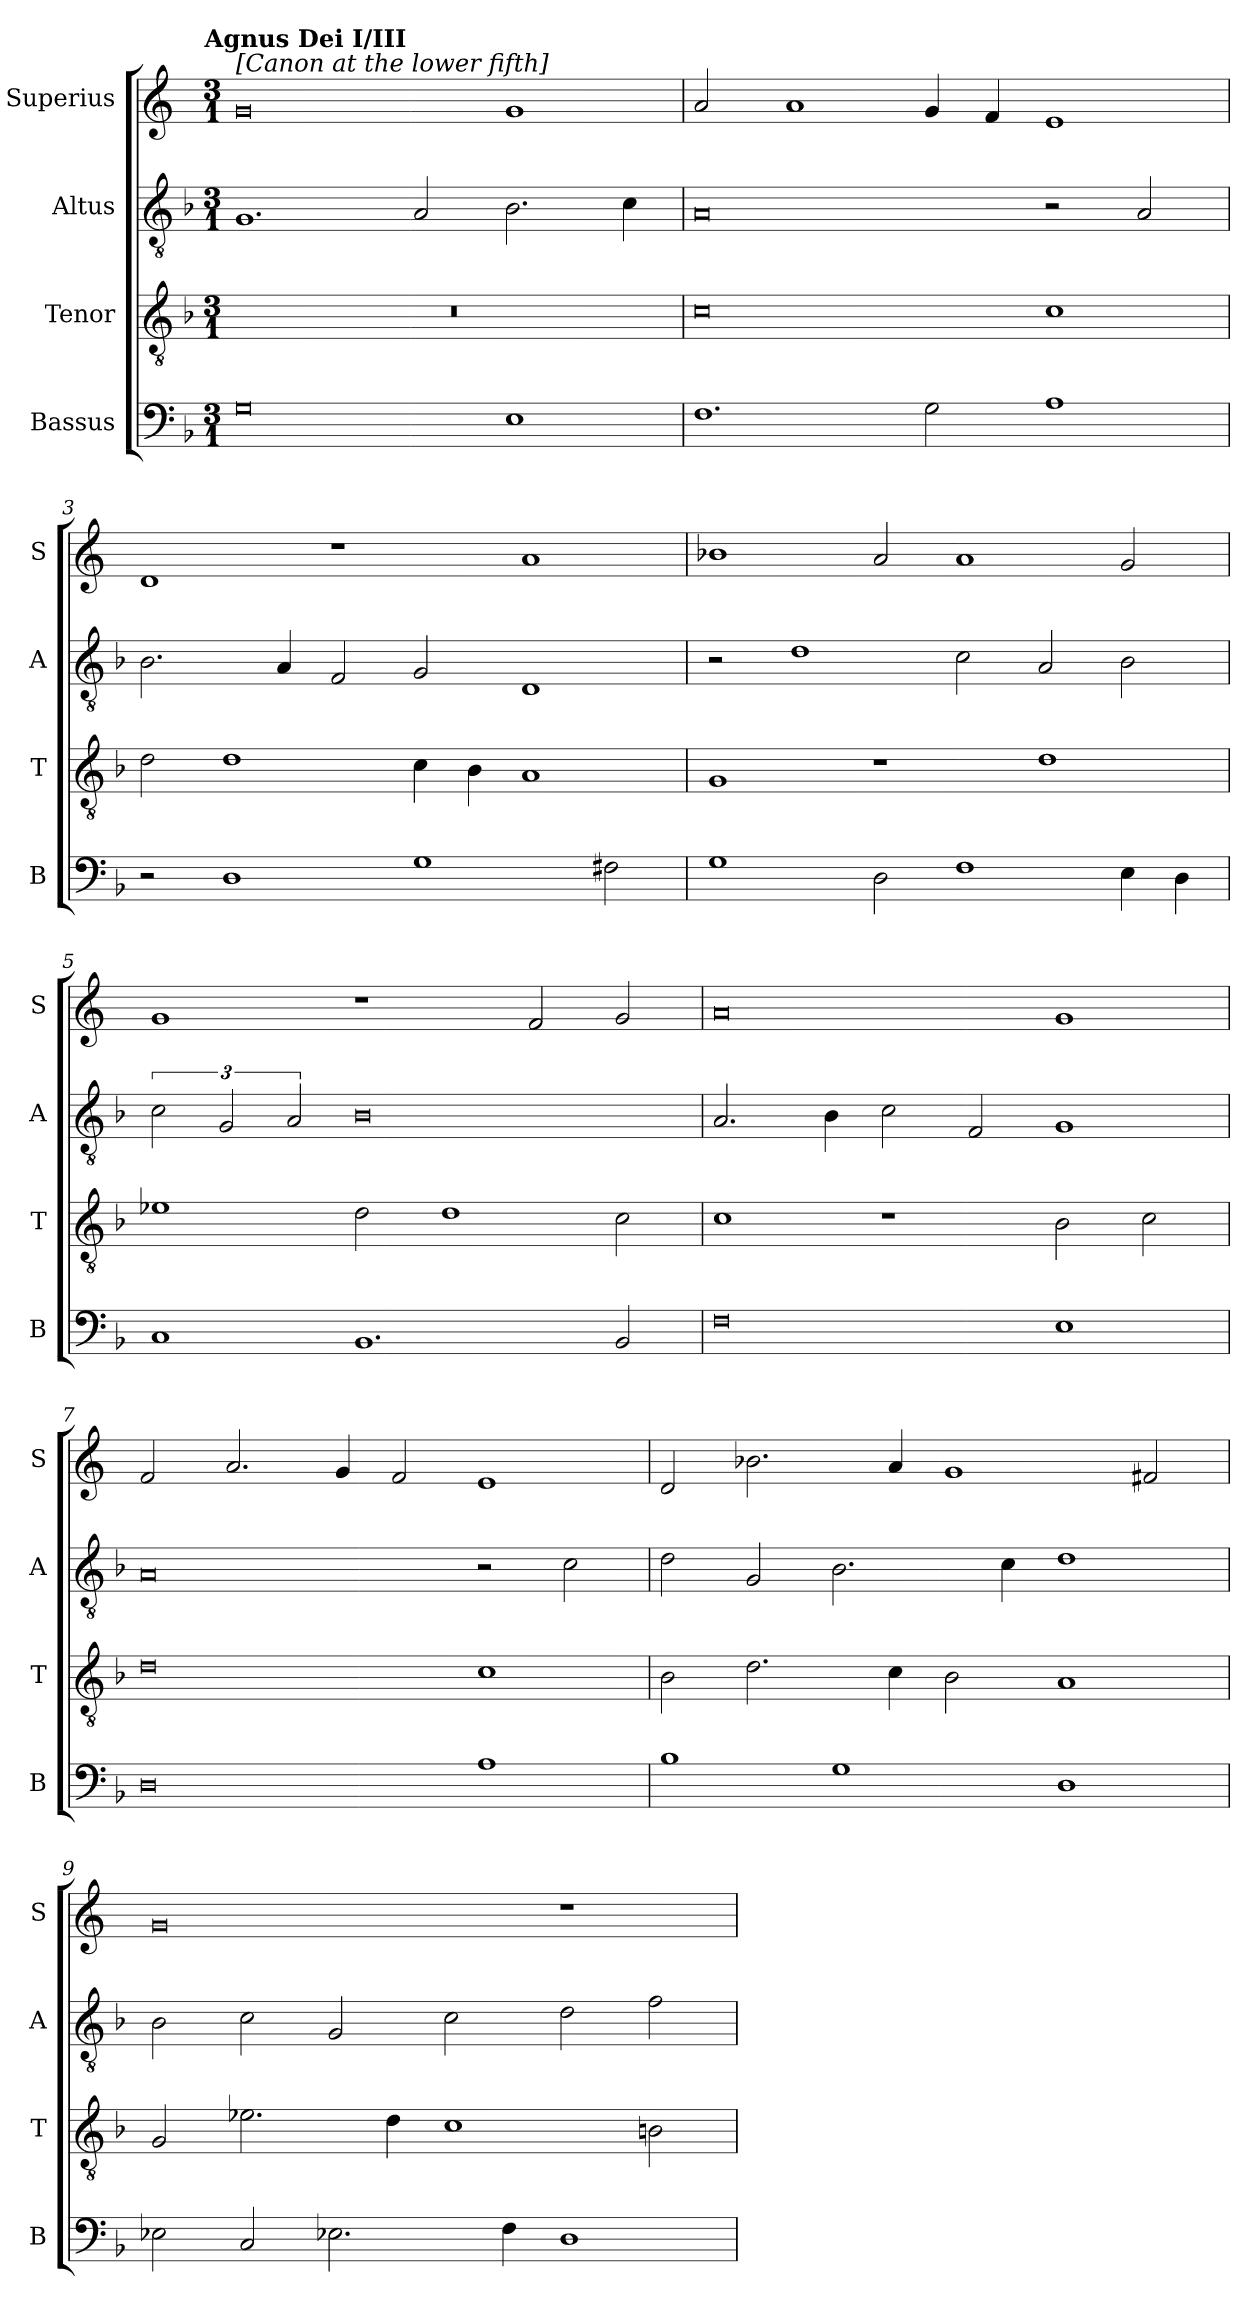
**kern	**kern	**kern	**kern
*part4	*part3	*part2	*part1
*staff4	*staff3	*staff2	*staff1
*I"Bassus	*I"Tenor	*I"Altus	*I"Superius
*I'B	*I'T	*I'A	*I'S
*clefF4	*clefGv2	*clefGv2	*clefG2
*k[b-]	*k[b-]	*k[b-]	*k[]
!!LO:TX:omd:t=Agnus Dei I/III
*M3/1	*M3/1	*M3/1	*M3/1
=1	=1	=1	=1
!	!	!	!LO:TX:a:t=[Canon at the lower fifth]
0G	0.r	1.G	0g
.	.	2A/	.
1E	.	2.B-\	1g
.	.	4c\	.
=2	=2	=2	=2
1.F	0c	0A	2a/
.	.	.	1a
2G\	.	.	4g/
.	.	.	4f/
1A	1c	2r	1e
.	.	2A/	.
=3	=3	=3	=3
2r	2d\	2.B-\	1d
1D	1d	.	.
.	.	4A/	.
.	.	2F/	1r
1G	4c\	2G/	.
.	4B-\	.	.
.	1A	1D	1a
2F#X\	.	.	.
=4	=4	=4	=4
1G	1G	2r	1b-X
.	.	1d	.
2D\	1r	.	2a/
1F	.	2c\	1a
.	1d	2A/	.
4E\	.	2B-\	2g/
4D\	.	.	.
=5	=5	=5	=5
1C	1e-X	3c\	1g
.	.	3G/	.
.	.	3A/	.
1.BB-	2d\	0B-	1r
.	1d	.	.
.	.	.	2f/
2BB-/	2c\	.	2g/
=6	=6	=6	=6
0F	1c	2.A/	0a
.	.	4B-\	.
.	1r	2c\	.
.	.	2F/	.
1E	2B-\	1G	1g
.	2c\	.	.
=7	=7	=7	=7
0D	0d	0A	2f/
.	.	.	2.a/
.	.	.	4g/
.	.	.	2f/
1A	1c	2r	1e
.	.	2c\	.
=8	=8	=8	=8
1B-	2B-\	2d\	2d/
.	2.d\	2G/	2.b-X\
1G	.	2.B-\	.
.	4c\	.	4a/
.	2B-\	.	1g
.	.	4c\	.
1D	1A	1d	.
.	.	.	2f#X/
=9	=9	=9	=9
2E-X\	2G/	2B-\	0g
2C/	2.e-X\	2c\	.
2.E-X\	.	2G/	.
.	4d\	.	.
.	1c	2c\	.
4F\	.	.	.
1D	.	2d\	1r
.	2Bn\	2f\	.
=	=	=	=
*-	*-	*-	*-
